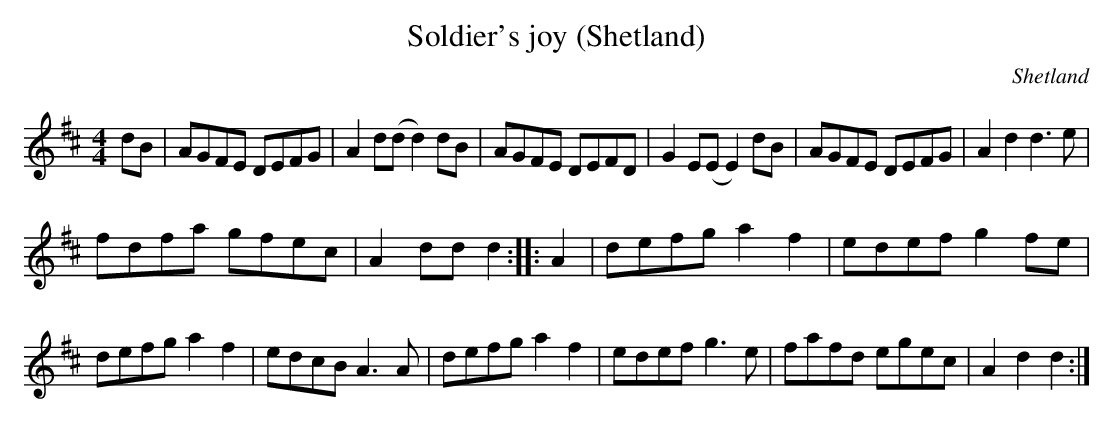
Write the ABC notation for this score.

X:1
T:Soldier's joy (Shetland)
M:4/4
O:Shetland
K:D
dB|\
AGFE DEFG| A2d(d d2)dB|AGFE DEFD|G2E(E E2)dB|\
AGFE DEFG|A2d2 d3e|
fdfa gfec|A2dd d2::A2|\
defg a2f2|edef g2fe|
defg a2f2|edcB A3A|\
defg a2f2|edef g3e|fafd egec|A2d2 d2:|
